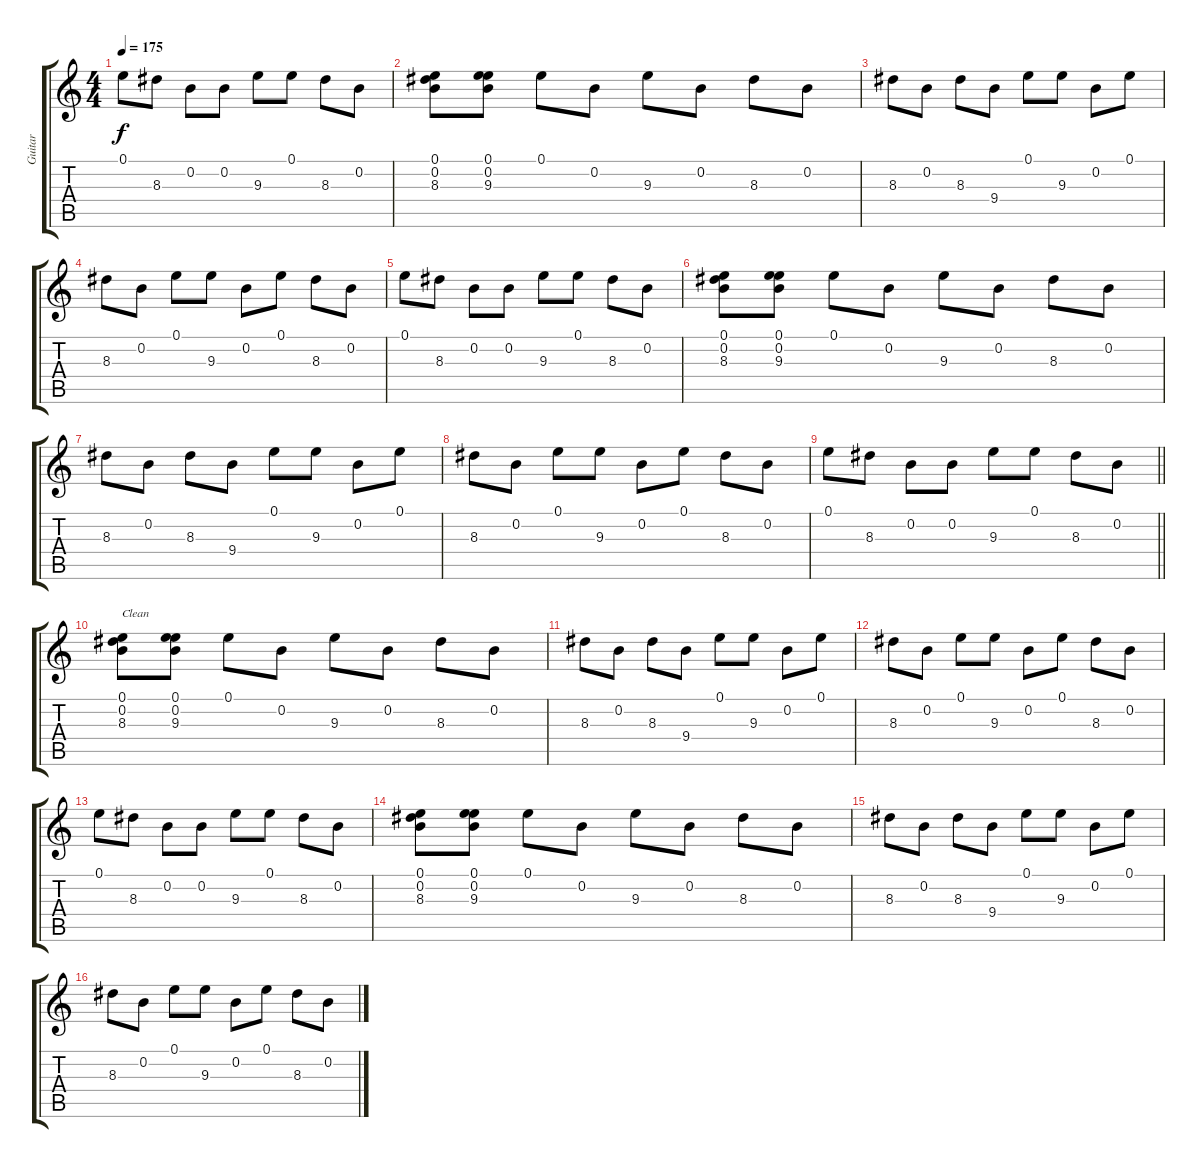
\track ("Guitar" "Guitar") {instrument electricguitarclean}
\staff {score tabs}
\tuning (E4 B3 G3 D3 A2 D2) {hide}
\ts (4 4)
\tempo 175
\clef g2
\ks c
0.1.8{dy f} 8.3.8 0.2.8 0.2.8 9.3.8 0.1.8 8.3.8 0.2.8 |
(0.1 0.2 8.3).8 (0.1 0.2 9.3).8 0.1.8 0.2.8 9.3.8 0.2.8 8.3.8 0.2.8 |
8.3.8 0.2.8 8.3.8 9.4.8 0.1.8 9.3.8 0.2.8 0.1.8 |
8.3.8 0.2.8 0.1.8 9.3.8 0.2.8 0.1.8 8.3.8 0.2.8 |
0.1.8 8.3.8 0.2.8 0.2.8 9.3.8 0.1.8 8.3.8 0.2.8 |
(0.1 0.2 8.3).8 (0.1 0.2 9.3).8 0.1.8 0.2.8 9.3.8 0.2.8 8.3.8 0.2.8 |
8.3.8 0.2.8 8.3.8 9.4.8 0.1.8 9.3.8 0.2.8 0.1.8 |
8.3.8 0.2.8 0.1.8 9.3.8 0.2.8 0.1.8 8.3.8 0.2.8 |
\barLineRight lightlight
0.1.8 8.3.8 0.2.8 0.2.8 9.3.8 0.1.8 8.3.8 0.2.8 |
(0.1 0.2 8.3).8{txt "Clean" volume 16 instrument electricguitarclean} (0.1 0.2 9.3).8 0.1.8 0.2.8 9.3.8 0.2.8 8.3.8 0.2.8 |
8.3.8 0.2.8 8.3.8 9.4.8 0.1.8 9.3.8 0.2.8 0.1.8 |
8.3.8 0.2.8 0.1.8 9.3.8 0.2.8 0.1.8 8.3.8 0.2.8 |
0.1.8 8.3.8 0.2.8 0.2.8 9.3.8 0.1.8 8.3.8 0.2.8 |
(0.1 0.2 8.3).8 (0.1 0.2 9.3).8 0.1.8 0.2.8 9.3.8 0.2.8 8.3.8 0.2.8 |
8.3.8 0.2.8 8.3.8 9.4.8 0.1.8 9.3.8 0.2.8 0.1.8 |
8.3.8 0.2.8 0.1.8 9.3.8 0.2.8 0.1.8 8.3.8 0.2.8
